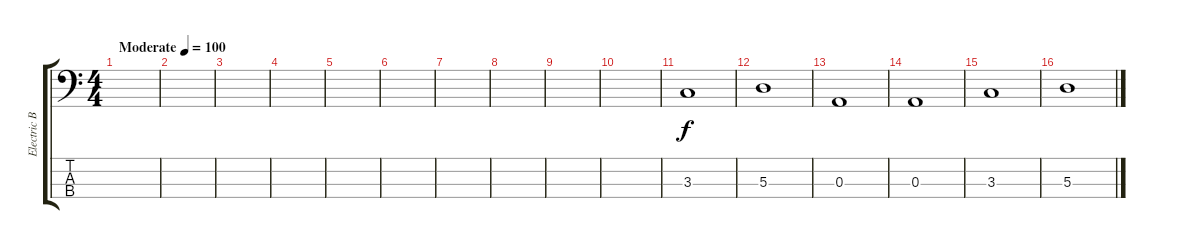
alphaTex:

\track ("Electric Bass" "Electric B") {instrument electricbassfinger}
\staff {score tabs}
\tuning (G2 D2 A1 E1) {hide}
\ts (4 4)
\tempo (100 "Moderate")
\clef f4
\ks aminor
|
|
|
|
|
|
|
|
|
|
3.3.1 |
5.3.1 |
0.3.1 |
0.3.1 |
3.3.1 |
5.3.1
